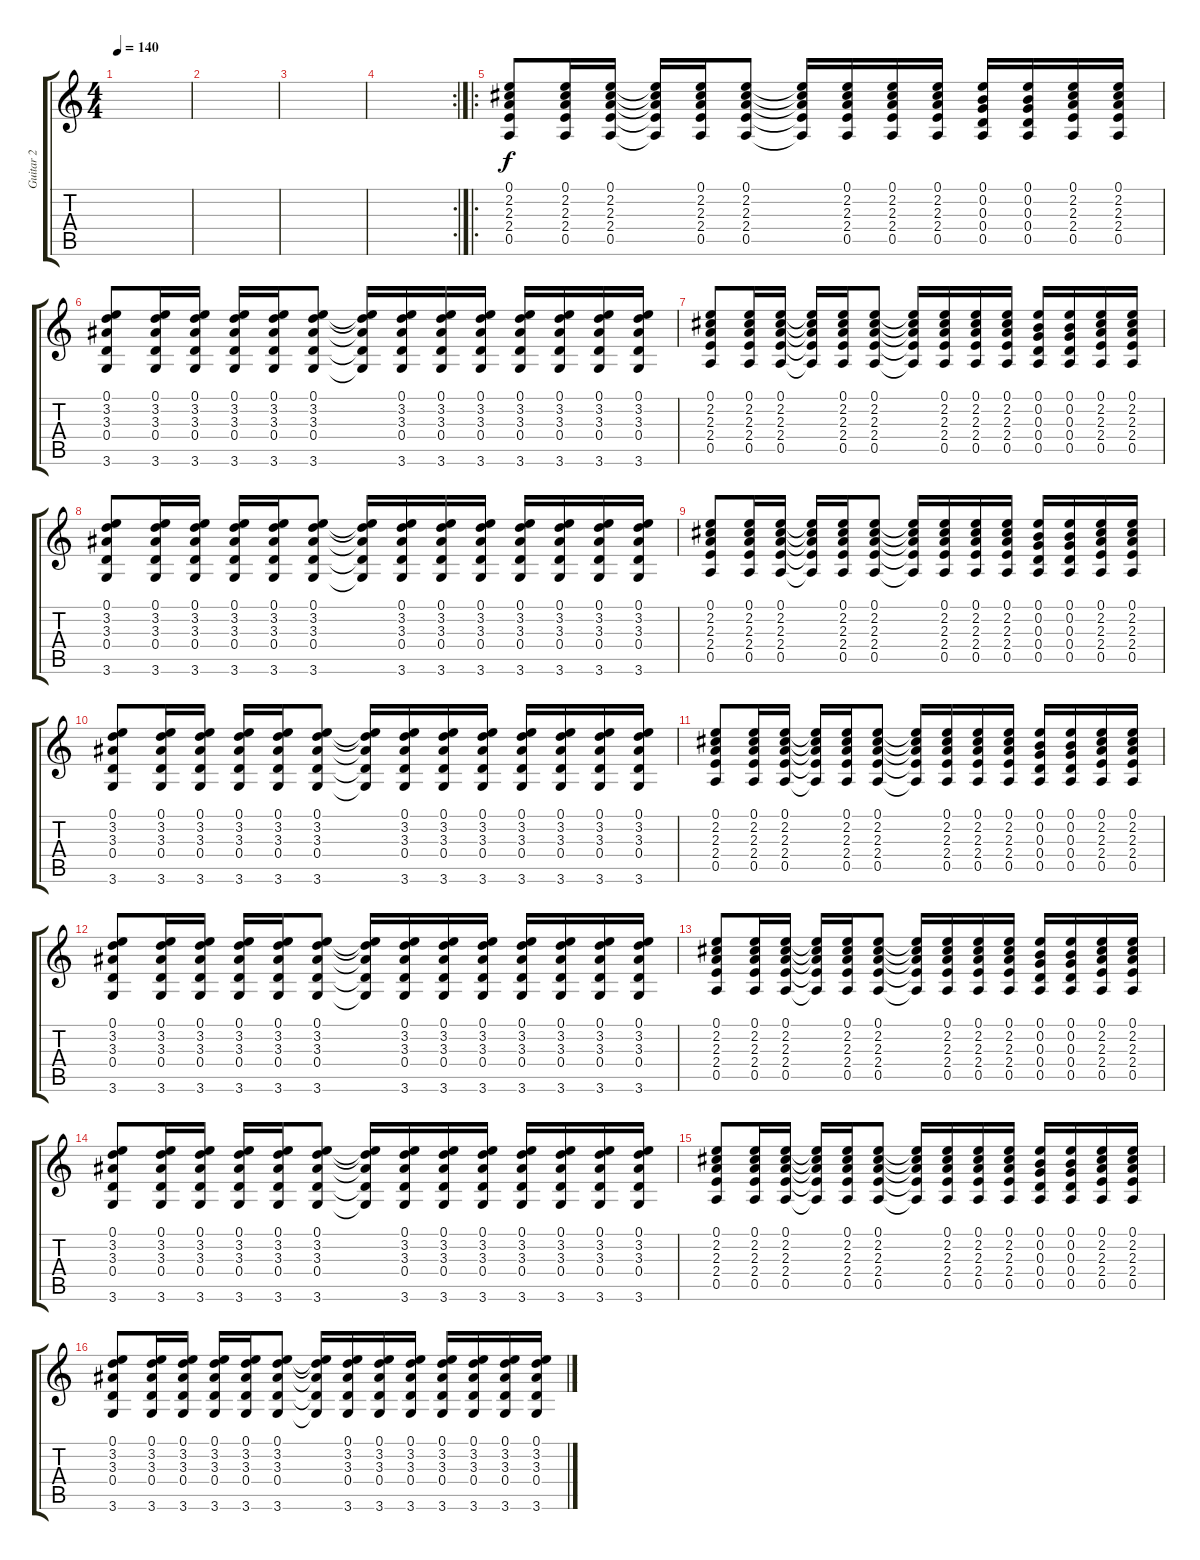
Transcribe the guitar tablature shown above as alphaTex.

\track ("Guitar 2" "Guitar 2") {instrument acousticguitarnylon}
\staff {score tabs}
\tuning (E4 B3 G3 D3 A2 E2) {hide}
\ts (4 4)
\tempo 140
\clef g2
\ks c
|
|
|
\rc 2
|
\ro
(0.1 2.2 2.3 2.4 0.5).8 (0.1 2.2 2.3 2.4 0.5).16 (0.1 2.2 2.3 2.4 0.5).16 (0.1{t} 2.2{t} 2.3{t} 2.4{t} 0.5{t}).16 (0.1 2.2 2.3 2.4 0.5).16 (0.1 2.2 2.3 2.4 0.5).8 (0.1{t} 2.2{t} 2.3{t} 2.4{t} 0.5{t}).16 (0.1 2.2 2.3 2.4 0.5).16 (0.1 2.2 2.3 2.4 0.5).16 (0.1 2.2 2.3 2.4 0.5).16 (0.1 0.2 0.3 0.4 0.5).16 (0.1 0.2 0.3 0.4 0.5).16 (0.1 2.2 2.3 2.4 0.5).16 (0.1 2.2 2.3 2.4 0.5).16 |
(0.1 3.2 3.3 0.4 3.6).8 (0.1 3.2 3.3 0.4 3.6).16 (0.1 3.2 3.3 0.4 3.6).16 (0.1 3.2 3.3 0.4 3.6).16 (0.1 3.2 3.3 0.4 3.6).16 (0.1 3.2 3.3 0.4 3.6).8 (0.1{t} 3.2{t} 3.3{t} 0.4{t} 3.6{t}).16 (0.1 3.2 3.3 0.4 3.6).16 (0.1 3.2 3.3 0.4 3.6).16 (0.1 3.2 3.3 0.4 3.6).16 (0.1 3.2 3.3 0.4 3.6).16 (0.1 3.2 3.3 0.4 3.6).16 (0.1 3.2 3.3 0.4 3.6).16 (0.1 3.2 3.3 0.4 3.6).16 |
(0.1 2.2 2.3 2.4 0.5).8 (0.1 2.2 2.3 2.4 0.5).16 (0.1 2.2 2.3 2.4 0.5).16 (0.1{t} 2.2{t} 2.3{t} 2.4{t} 0.5{t}).16 (0.1 2.2 2.3 2.4 0.5).16 (0.1 2.2 2.3 2.4 0.5).8 (0.1{t} 2.2{t} 2.3{t} 2.4{t} 0.5{t}).16 (0.1 2.2 2.3 2.4 0.5).16 (0.1 2.2 2.3 2.4 0.5).16 (0.1 2.2 2.3 2.4 0.5).16 (0.1 0.2 0.3 0.4 0.5).16 (0.1 0.2 0.3 0.4 0.5).16 (0.1 2.2 2.3 2.4 0.5).16 (0.1 2.2 2.3 2.4 0.5).16 |
(0.1 3.2 3.3 0.4 3.6).8 (0.1 3.2 3.3 0.4 3.6).16 (0.1 3.2 3.3 0.4 3.6).16 (0.1 3.2 3.3 0.4 3.6).16 (0.1 3.2 3.3 0.4 3.6).16 (0.1 3.2 3.3 0.4 3.6).8 (0.1{t} 3.2{t} 3.3{t} 0.4{t} 3.6{t}).16 (0.1 3.2 3.3 0.4 3.6).16 (0.1 3.2 3.3 0.4 3.6).16 (0.1 3.2 3.3 0.4 3.6).16 (0.1 3.2 3.3 0.4 3.6).16 (0.1 3.2 3.3 0.4 3.6).16 (0.1 3.2 3.3 0.4 3.6).16 (0.1 3.2 3.3 0.4 3.6).16 |
(0.1 2.2 2.3 2.4 0.5).8 (0.1 2.2 2.3 2.4 0.5).16 (0.1 2.2 2.3 2.4 0.5).16 (0.1{t} 2.2{t} 2.3{t} 2.4{t} 0.5{t}).16 (0.1 2.2 2.3 2.4 0.5).16 (0.1 2.2 2.3 2.4 0.5).8 (0.1{t} 2.2{t} 2.3{t} 2.4{t} 0.5{t}).16 (0.1 2.2 2.3 2.4 0.5).16 (0.1 2.2 2.3 2.4 0.5).16 (0.1 2.2 2.3 2.4 0.5).16 (0.1 0.2 0.3 0.4 0.5).16 (0.1 0.2 0.3 0.4 0.5).16 (0.1 2.2 2.3 2.4 0.5).16 (0.1 2.2 2.3 2.4 0.5).16 |
(0.1 3.2 3.3 0.4 3.6).8 (0.1 3.2 3.3 0.4 3.6).16 (0.1 3.2 3.3 0.4 3.6).16 (0.1 3.2 3.3 0.4 3.6).16 (0.1 3.2 3.3 0.4 3.6).16 (0.1 3.2 3.3 0.4 3.6).8 (0.1{t} 3.2{t} 3.3{t} 0.4{t} 3.6{t}).16 (0.1 3.2 3.3 0.4 3.6).16 (0.1 3.2 3.3 0.4 3.6).16 (0.1 3.2 3.3 0.4 3.6).16 (0.1 3.2 3.3 0.4 3.6).16 (0.1 3.2 3.3 0.4 3.6).16 (0.1 3.2 3.3 0.4 3.6).16 (0.1 3.2 3.3 0.4 3.6).16 |
(0.1 2.2 2.3 2.4 0.5).8 (0.1 2.2 2.3 2.4 0.5).16 (0.1 2.2 2.3 2.4 0.5).16 (0.1{t} 2.2{t} 2.3{t} 2.4{t} 0.5{t}).16 (0.1 2.2 2.3 2.4 0.5).16 (0.1 2.2 2.3 2.4 0.5).8 (0.1{t} 2.2{t} 2.3{t} 2.4{t} 0.5{t}).16 (0.1 2.2 2.3 2.4 0.5).16 (0.1 2.2 2.3 2.4 0.5).16 (0.1 2.2 2.3 2.4 0.5).16 (0.1 0.2 0.3 0.4 0.5).16 (0.1 0.2 0.3 0.4 0.5).16 (0.1 2.2 2.3 2.4 0.5).16 (0.1 2.2 2.3 2.4 0.5).16 |
(0.1 3.2 3.3 0.4 3.6).8 (0.1 3.2 3.3 0.4 3.6).16 (0.1 3.2 3.3 0.4 3.6).16 (0.1 3.2 3.3 0.4 3.6).16 (0.1 3.2 3.3 0.4 3.6).16 (0.1 3.2 3.3 0.4 3.6).8 (0.1{t} 3.2{t} 3.3{t} 0.4{t} 3.6{t}).16 (0.1 3.2 3.3 0.4 3.6).16 (0.1 3.2 3.3 0.4 3.6).16 (0.1 3.2 3.3 0.4 3.6).16 (0.1 3.2 3.3 0.4 3.6).16 (0.1 3.2 3.3 0.4 3.6).16 (0.1 3.2 3.3 0.4 3.6).16 (0.1 3.2 3.3 0.4 3.6).16 |
(0.1 2.2 2.3 2.4 0.5).8 (0.1 2.2 2.3 2.4 0.5).16 (0.1 2.2 2.3 2.4 0.5).16 (0.1{t} 2.2{t} 2.3{t} 2.4{t} 0.5{t}).16 (0.1 2.2 2.3 2.4 0.5).16 (0.1 2.2 2.3 2.4 0.5).8 (0.1{t} 2.2{t} 2.3{t} 2.4{t} 0.5{t}).16 (0.1 2.2 2.3 2.4 0.5).16 (0.1 2.2 2.3 2.4 0.5).16 (0.1 2.2 2.3 2.4 0.5).16 (0.1 0.2 0.3 0.4 0.5).16 (0.1 0.2 0.3 0.4 0.5).16 (0.1 2.2 2.3 2.4 0.5).16 (0.1 2.2 2.3 2.4 0.5).16 |
(0.1 3.2 3.3 0.4 3.6).8 (0.1 3.2 3.3 0.4 3.6).16 (0.1 3.2 3.3 0.4 3.6).16 (0.1 3.2 3.3 0.4 3.6).16 (0.1 3.2 3.3 0.4 3.6).16 (0.1 3.2 3.3 0.4 3.6).8 (0.1{t} 3.2{t} 3.3{t} 0.4{t} 3.6{t}).16 (0.1 3.2 3.3 0.4 3.6).16 (0.1 3.2 3.3 0.4 3.6).16 (0.1 3.2 3.3 0.4 3.6).16 (0.1 3.2 3.3 0.4 3.6).16 (0.1 3.2 3.3 0.4 3.6).16 (0.1 3.2 3.3 0.4 3.6).16 (0.1 3.2 3.3 0.4 3.6).16 |
(0.1 2.2 2.3 2.4 0.5).8 (0.1 2.2 2.3 2.4 0.5).16 (0.1 2.2 2.3 2.4 0.5).16 (0.1{t} 2.2{t} 2.3{t} 2.4{t} 0.5{t}).16 (0.1 2.2 2.3 2.4 0.5).16 (0.1 2.2 2.3 2.4 0.5).8 (0.1{t} 2.2{t} 2.3{t} 2.4{t} 0.5{t}).16 (0.1 2.2 2.3 2.4 0.5).16 (0.1 2.2 2.3 2.4 0.5).16 (0.1 2.2 2.3 2.4 0.5).16 (0.1 0.2 0.3 0.4 0.5).16 (0.1 0.2 0.3 0.4 0.5).16 (0.1 2.2 2.3 2.4 0.5).16 (0.1 2.2 2.3 2.4 0.5).16 |
(0.1 3.2 3.3 0.4 3.6).8 (0.1 3.2 3.3 0.4 3.6).16 (0.1 3.2 3.3 0.4 3.6).16 (0.1 3.2 3.3 0.4 3.6).16 (0.1 3.2 3.3 0.4 3.6).16 (0.1 3.2 3.3 0.4 3.6).8 (0.1{t} 3.2{t} 3.3{t} 0.4{t} 3.6{t}).16 (0.1 3.2 3.3 0.4 3.6).16 (0.1 3.2 3.3 0.4 3.6).16 (0.1 3.2 3.3 0.4 3.6).16 (0.1 3.2 3.3 0.4 3.6).16 (0.1 3.2 3.3 0.4 3.6).16 (0.1 3.2 3.3 0.4 3.6).16 (0.1 3.2 3.3 0.4 3.6).16
